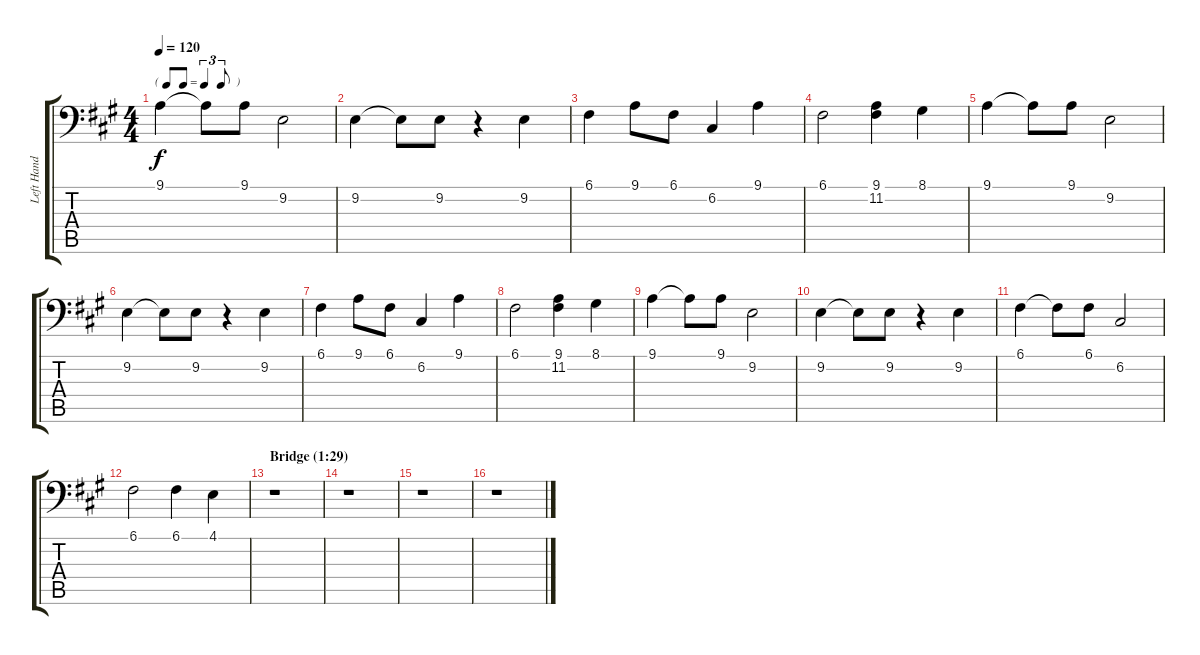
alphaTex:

\track ("Left Hand" "Left Hand") {instrument brightacousticpiano}
\staff {score tabs}
\tuning (C3 G2 D2 A1 E1 B0) {hide}
\ts (4 4)
\tf triplet8th
\tempo 120
\clef f4
\ks a
9.1.4{dy f} 9.1{t}.8 9.1.8 9.2.2 |
9.2.4 9.2{t}.8 9.2.8 r.4 9.2.4 |
6.1.4 9.1.8 6.1.8 6.2.4 9.1.4 |
6.1.2 (9.1 11.2).4 8.1.4 |
9.1.4 9.1{t}.8 9.1.8 9.2.2 |
9.2.4 9.2{t}.8 9.2.8 r.4 9.2.4 |
6.1.4 9.1.8 6.1.8 6.2.4 9.1.4 |
6.1.2 (9.1 11.2).4 8.1.4 |
9.1.4 9.1{t}.8 9.1.8 9.2.2 |
9.2.4 9.2{t}.8 9.2.8 r.4 9.2.4 |
6.1.4 6.1{t}.8 6.1.8 6.2.2 |
6.1.2 6.1.4 4.1.4 |
\section ("" "Bridge (1:29)")
r.1 |
r.1 |
r.1 |
r.1
